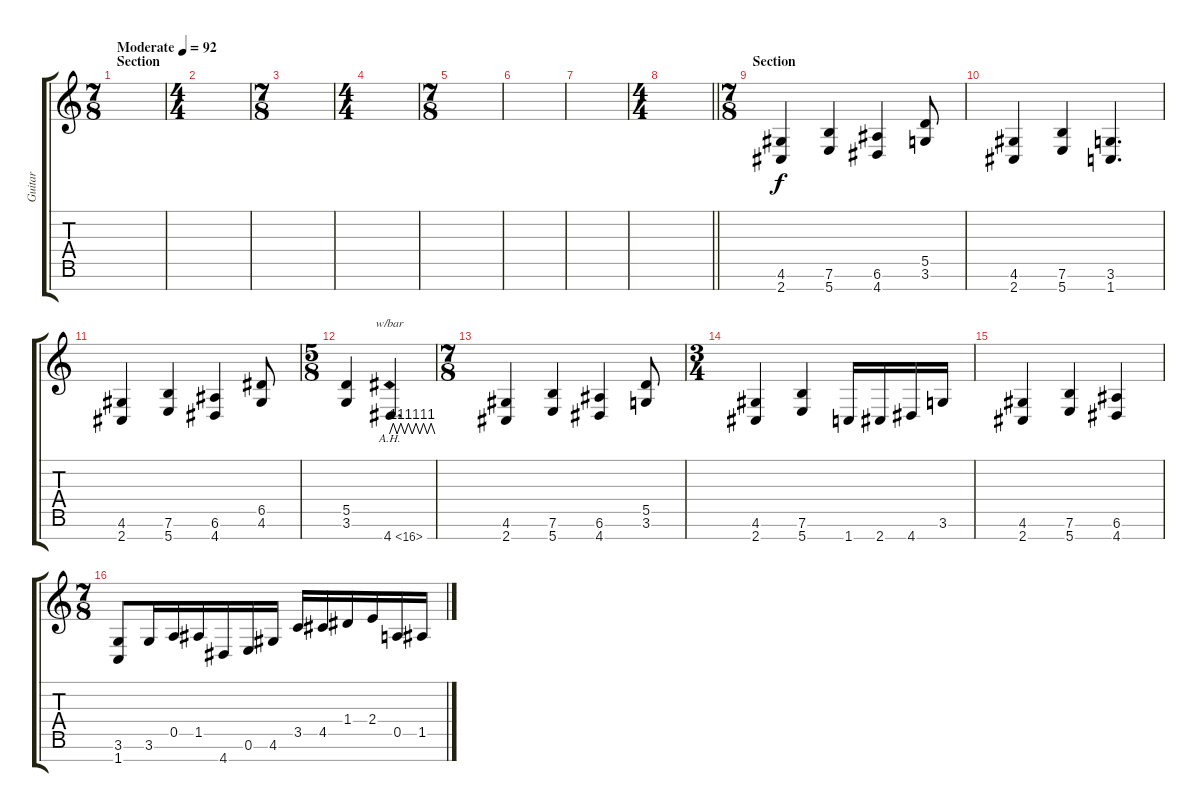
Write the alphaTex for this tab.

\track ("Guitar" "Guitar") {instrument distortionguitar}
\staff {score tabs}
\tuning (E4 B3 G3 D3 A2 E2 B1) {hide}
\ts (7 8)
\section ("" "Section")
\tempo (92 "Moderate")
\clef g2
\ks c
|
\ts (4 4)
|
\ts (7 8)
|
\ts (4 4)
|
\ts (7 8)
|
|
|
\ts (4 4)
\barLineRight lightlight
|
\ts (7 8)
\section ("" "Section")
(4.6 2.7).4 (7.6 5.7).4 (6.6 4.7).4 (5.5 3.6).8 |
(4.6 2.7).4 (7.6 5.7).4 (3.6 1.7).4{d} |
(4.6 2.7).4 (7.6 5.7).4 (6.6 4.7).4 (6.5 4.6).8 |
\ts (5 8)
(5.5 3.6).4 4.7{ah 12}.4{d tbe (custom default 0 0 5 4 10 0 15 4 20 0 25 4 30 0 35 4 40 0 45 4 50 0 55 4 60 0)} |
\ts (7 8)
(4.6 2.7).4 (7.6 5.7).4 (6.6 4.7).4 (5.5 3.6).8 |
\ts (3 4)
(4.6 2.7).4 (7.6 5.7).4 1.7.16 2.7.16 4.7.16 3.6.16 |
(4.6 2.7).4 (7.6 5.7).4 (6.6 4.7).4 |
\ts (7 8)
(3.6 1.7).8 3.6.16 0.5.16 1.5.16 4.7.16 0.6.16 4.6.16 3.5.16 4.5.16 1.4.16 2.4.16 0.5.16 1.5.16
